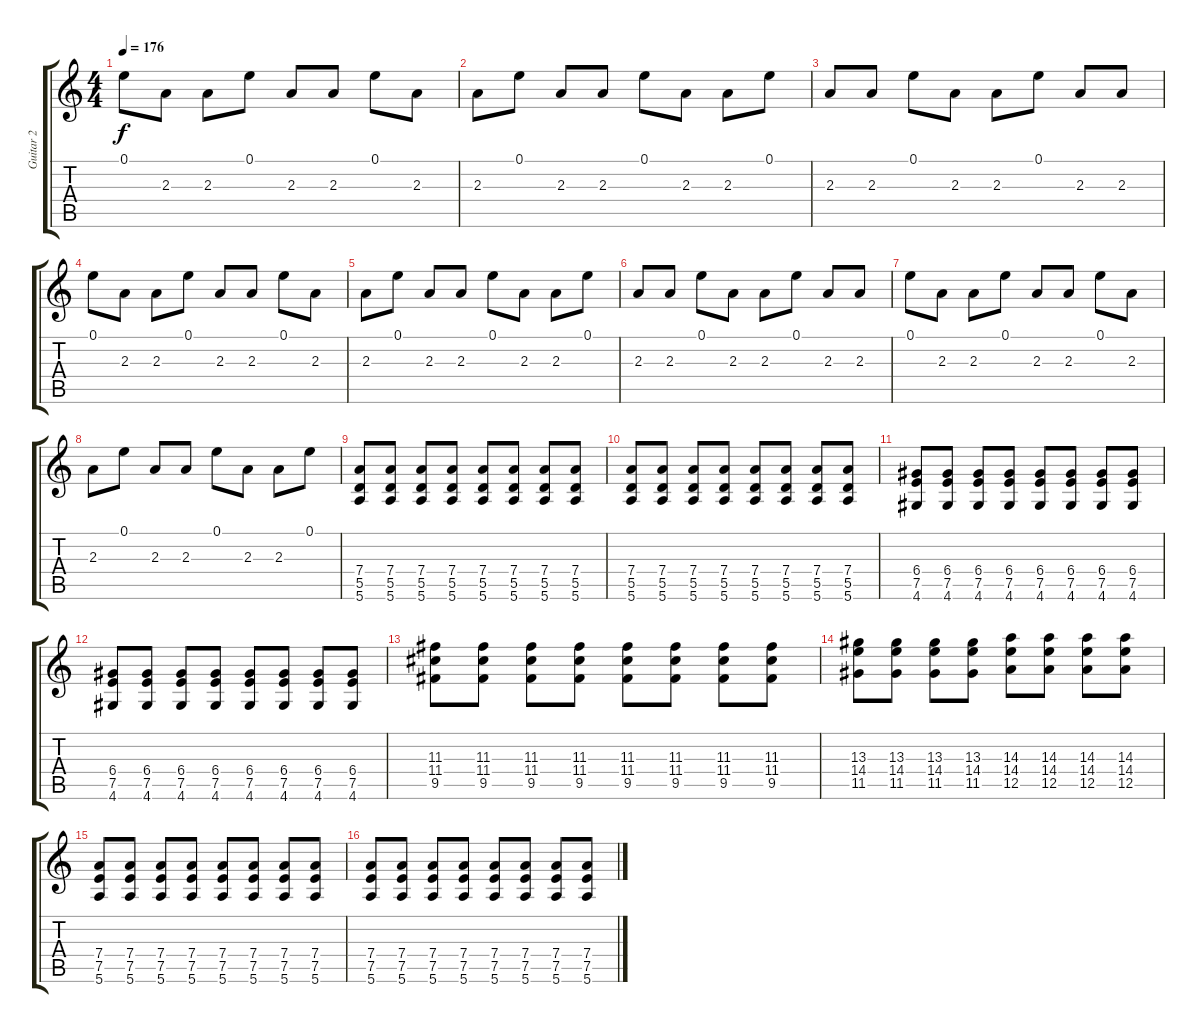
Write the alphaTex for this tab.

\track ("Guitar 2" "Guitar 2") {instrument overdrivenguitar}
\staff {score tabs}
\tuning (E4 B3 G3 D3 A2 E2) {hide}
\ts (4 4)
\tempo 176
\clef g2
\ks c
0.1.8{dy f} 2.3.8 2.3.8 0.1.8 2.3.8 2.3.8 0.1.8 2.3.8 |
2.3.8 0.1.8 2.3.8 2.3.8 0.1.8 2.3.8 2.3.8 0.1.8 |
2.3.8 2.3.8 0.1.8 2.3.8 2.3.8 0.1.8 2.3.8 2.3.8 |
0.1.8 2.3.8 2.3.8 0.1.8 2.3.8 2.3.8 0.1.8 2.3.8 |
2.3.8 0.1.8 2.3.8 2.3.8 0.1.8 2.3.8 2.3.8 0.1.8 |
2.3.8 2.3.8 0.1.8 2.3.8 2.3.8 0.1.8 2.3.8 2.3.8 |
0.1.8 2.3.8 2.3.8 0.1.8 2.3.8 2.3.8 0.1.8 2.3.8 |
2.3.8 0.1.8 2.3.8 2.3.8 0.1.8 2.3.8 2.3.8 0.1.8 |
(7.4 5.5 5.6).8{volume 10 instrument overdrivenguitar} (7.4 5.5 5.6).8 (7.4 5.5 5.6).8 (7.4 5.5 5.6).8 (7.4 5.5 5.6).8 (7.4 5.5 5.6).8 (7.4 5.5 5.6).8 (7.4 5.5 5.6).8 |
(7.4 5.5 5.6).8 (7.4 5.5 5.6).8 (7.4 5.5 5.6).8 (7.4 5.5 5.6).8 (7.4 5.5 5.6).8 (7.4 5.5 5.6).8 (7.4 5.5 5.6).8 (7.4 5.5 5.6).8 |
(6.4 7.5 4.6).8 (6.4 7.5 4.6).8 (6.4 7.5 4.6).8 (6.4 7.5 4.6).8 (6.4 7.5 4.6).8 (6.4 7.5 4.6).8 (6.4 7.5 4.6).8 (6.4 7.5 4.6).8 |
(6.4 7.5 4.6).8 (6.4 7.5 4.6).8 (6.4 7.5 4.6).8 (6.4 7.5 4.6).8 (6.4 7.5 4.6).8 (6.4 7.5 4.6).8 (6.4 7.5 4.6).8 (6.4 7.5 4.6).8 |
(11.3 11.4 9.5).8{volume 12} (11.3 11.4 9.5).8 (11.3 11.4 9.5).8 (11.3 11.4 9.5).8 (11.3 11.4 9.5).8 (11.3 11.4 9.5).8 (11.3 11.4 9.5).8 (11.3 11.4 9.5).8 |
(13.3 14.4 11.5).8 (13.3 14.4 11.5).8 (13.3 14.4 11.5).8 (13.3 14.4 11.5).8 (14.3 14.4 12.5).8 (14.3 14.4 12.5).8 (14.3 14.4 12.5).8 (14.3 14.4 12.5).8 |
(7.4 7.5 5.6).8 (7.4 7.5 5.6).8 (7.4 7.5 5.6).8 (7.4 7.5 5.6).8 (7.4 7.5 5.6).8 (7.4 7.5 5.6).8 (7.4 7.5 5.6).8 (7.4 7.5 5.6).8 |
(7.4 7.5 5.6).8 (7.4 7.5 5.6).8 (7.4 7.5 5.6).8 (7.4 7.5 5.6).8 (7.4 7.5 5.6).8 (7.4 7.5 5.6).8 (7.4 7.5 5.6).8 (7.4 7.5 5.6).8
